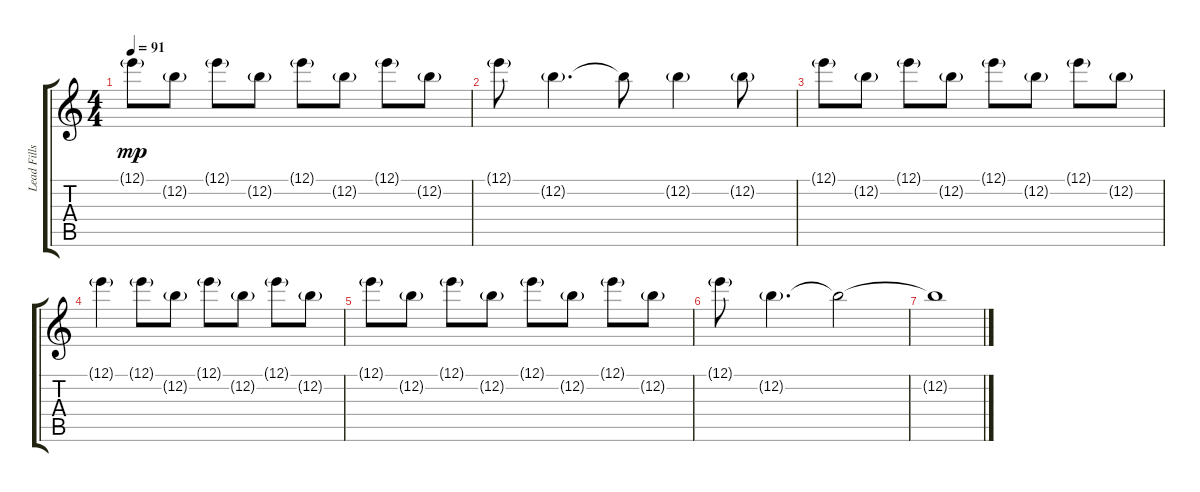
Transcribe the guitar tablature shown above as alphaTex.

\track ("Lead Fills" "Lead Fills") {instrument overdrivenguitar}
\staff {score tabs}
\tuning (E4 B3 G3 D3 A2 E2) {hide}
\ts (4 4)
\tempo 91
\clef g2
\ks c
12.1{g}.8{dy mp} 12.2{g}.8 12.1{g}.8 12.2{g}.8 12.1{g}.8 12.2{g}.8 12.1{g}.8 12.2{g}.8 |
12.1{g}.8 12.2{g}.4{d} 12.2{t}.8 12.2{g}.4 12.2{g}.8 |
12.1{g}.8 12.2{g}.8 12.1{g}.8 12.2{g}.8 12.1{g}.8 12.2{g}.8 12.1{g}.8 12.2{g}.8 |
12.1{g}.4 12.1{g}.8 12.2{g}.8 12.1{g}.8 12.2{g}.8 12.1{g}.8 12.2{g}.8 |
12.1{g}.8 12.2{g}.8 12.1{g}.8 12.2{g}.8 12.1{g}.8 12.2{g}.8 12.1{g}.8 12.2{g}.8 |
12.1{g}.8 12.2{g}.4{d} 12.2{t}.2 |
12.2{t}.1
